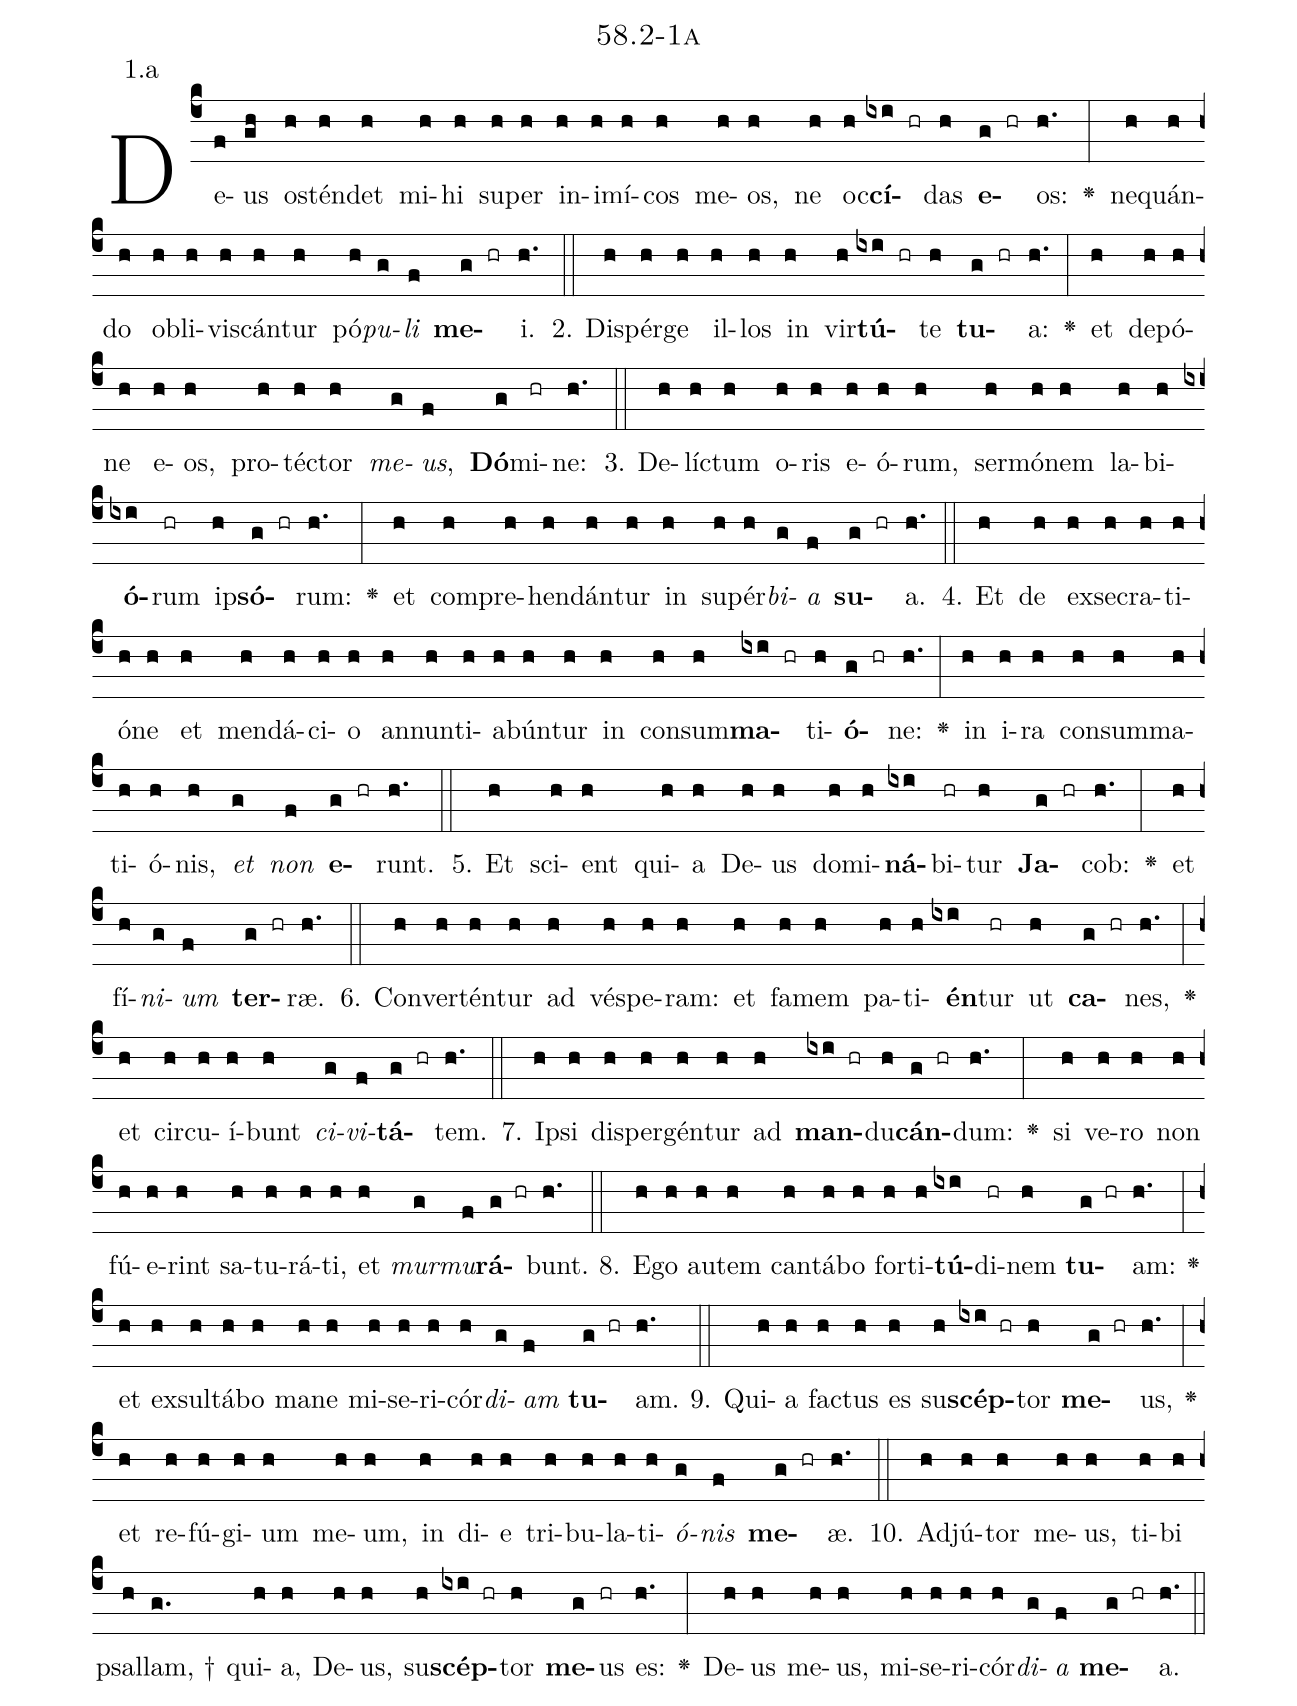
name: 58.2-1a;
annotation: 1.a;
%%
(c4)De(f)us(gh) os(h)tén(h)det(h) mi(h)hi(h) su(h)per(h) in(h)i(h)mí(h)cos(h) me(h)os,(h) ne(h) oc(h)<b>cí</b>(ixi hr)das(h) <b>e</b>(g hr)os:(h.) <v>\greheightstar</v>(:) ne(h)quán(h)do(h) ob(h)li(h)vis(h)cán(h)tur(h) pó(h)<i>pu</i>(g)<i>li</i>(f) <b>me</b>(g hr)i.(h.) (::)
2. Di(h)spér(h)ge(h) il(h)los(h) in(h) vir(h)<b>tú</b>(ixi hr)te(h) <b>tu</b>(g hr)a:(h.) <v>\greheightstar</v>(:) et(h) de(h)pó(h)ne(h) e(h)os,(h) pro(h)téc(h)tor(h) <i>me</i>(g)<i>us</i>,(f) <b>Dó</b>(g)mi(hr)ne:(h.) (::)
3. De(h)líc(h)tum(h) o(h)ris(h) e(h)ó(h)rum,(h) ser(h)mó(h)nem(h) la(h)bi(h)<b>ó</b>(ixi)rum(hr) ip(h)<b>só</b>(g hr)rum:(h.) <v>\greheightstar</v>(:) et(h) com(h)pre(h)hen(h)dán(h)tur(h) in(h) su(h)pér(h)<i>bi</i>(g)<i>a</i>(f) <b>su</b>(g hr)a.(h.) (::)
4. Et(h) de(h) ex(h)se(h)cra(h)ti(h)ó(h)ne(h) et(h) men(h)dá(h)ci(h)o(h) an(h)nun(h)ti(h)a(h)bún(h)tur(h) in(h) con(h)sum(h)<b>ma</b>(ixi hr)ti(h)<b>ó</b>(g hr)ne:(h.) <v>\greheightstar</v>(:) in(h) i(h)ra(h) con(h)sum(h)ma(h)ti(h)ó(h)nis,(h) <i>et</i>(g) <i>non</i>(f) <b>e</b>(g hr)runt.(h.) (::)
5. Et(h) sci(h)ent(h) qui(h)a(h) De(h)us(h) do(h)mi(h)<b>ná</b>(ixi)bi(hr)tur(h) <b>Ja</b>(g hr)cob:(h.) <v>\greheightstar</v>(:) et(h) fí(h)<i>ni</i>(g)<i>um</i>(f) <b>ter</b>(g hr)ræ.(h.) (::)
6. Con(h)ver(h)tén(h)tur(h) ad(h) vés(h)pe(h)ram:(h) et(h) fa(h)mem(h) pa(h)ti(h)<b>én</b>(ixi)tur(hr) ut(h) <b>ca</b>(g hr)nes,(h.) <v>\greheightstar</v>(:) et(h) cir(h)cu(h)í(h)bunt(h) <i>ci</i>(g)<i>vi</i>(f)<b>tá</b>(g hr)tem.(h.) (::)
7. Ip(h)si(h) di(h)sper(h)gén(h)tur(h) ad(h) <b>man</b>(ixi hr)du(h)<b>cán</b>(g hr)dum:(h.) <v>\greheightstar</v>(:) si(h) ve(h)ro(h) non(h) fú(h)e(h)rint(h) sa(h)tu(h)rá(h)ti,(h) et(h) <i>mur</i>(g)<i>mu</i>(f)<b>rá</b>(g hr)bunt.(h.) (::)
8. E(h)go(h) au(h)tem(h) can(h)tá(h)bo(h) for(h)ti(h)<b>tú</b>(ixi)di(hr)nem(h) <b>tu</b>(g hr)am:(h.) <v>\greheightstar</v>(:) et(h) ex(h)sul(h)tá(h)bo(h) ma(h)ne(h) mi(h)se(h)ri(h)cór(h)<i>di</i>(g)<i>am</i>(f) <b>tu</b>(g hr)am.(h.) (::)
9. Qui(h)a(h) fac(h)tus(h) es(h) su(h)<b>scép</b>(ixi hr)tor(h) <b>me</b>(g hr)us,(h.) <v>\greheightstar</v>(:) et(h) re(h)fú(h)gi(h)um(h) me(h)um,(h) in(h) di(h)e(h) tri(h)bu(h)la(h)ti(h)<i>ó</i>(g)<i>nis</i>(f) <b>me</b>(g hr)æ.(h.) (::)
10. Ad(h)jú(h)tor(h) me(h)us,(h) ti(h)bi(h) psal(h)lam, †(g.) qui(h)a,(h) De(h)us,(h) su(h)<b>scép</b>(ixi hr)tor(h) <b>me</b>(g)us(hr) es:(h.) <v>\greheightstar</v>(:) De(h)us(h) me(h)us,(h) mi(h)se(h)ri(h)cór(h)<i>di</i>(g)<i>a</i>(f) <b>me</b>(g hr)a.(h.) (::)
